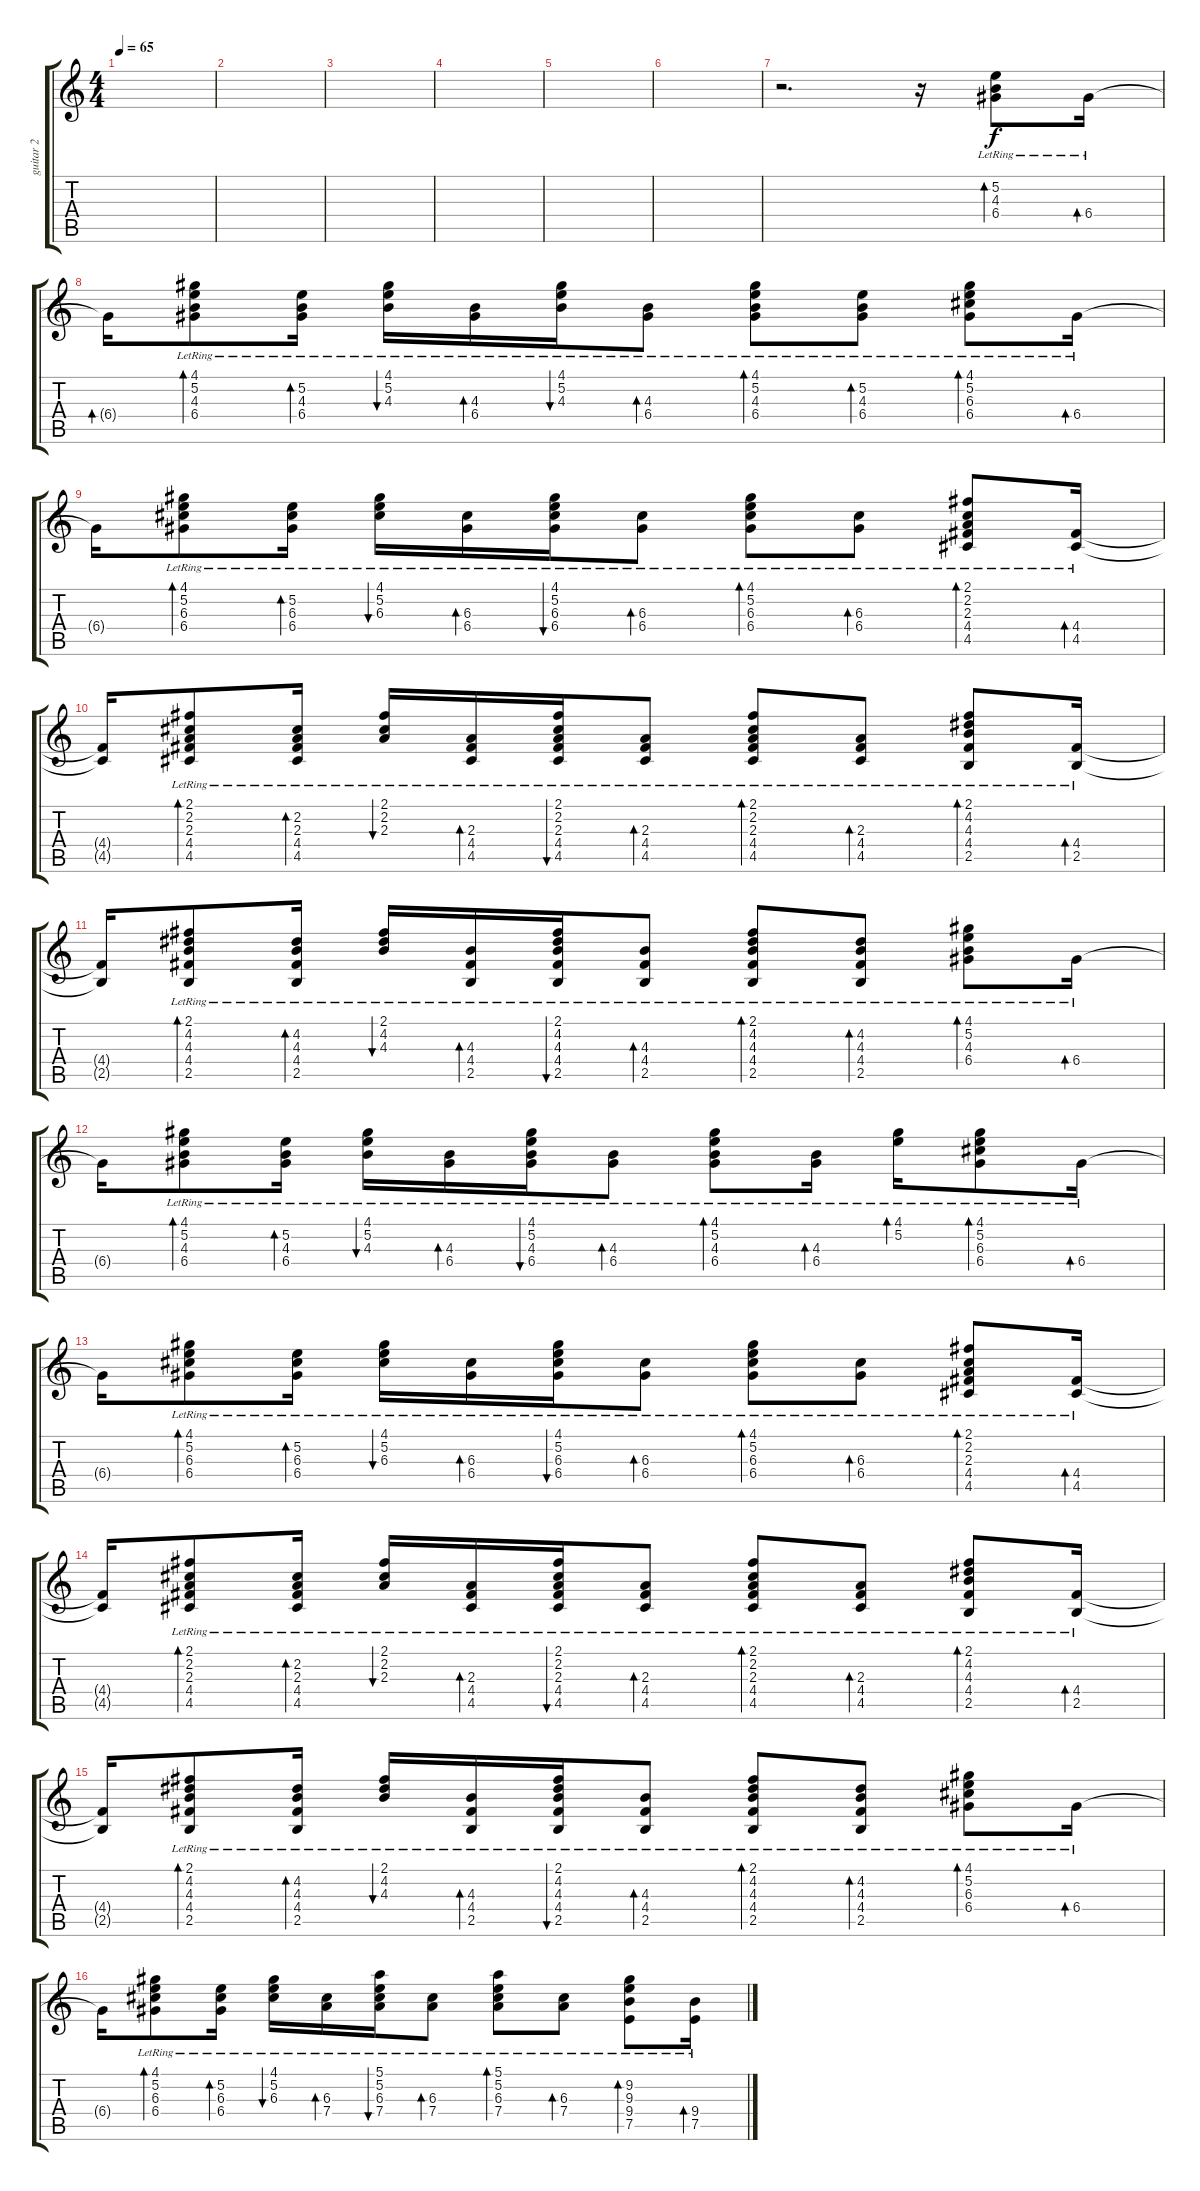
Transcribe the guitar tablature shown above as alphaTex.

\track ("guitar 2" "guitar 2") {instrument electricguitarclean}
\staff {score tabs}
\tuning (E4 B3 G3 D3 A2 E2) {hide}
\ts (4 4)
\tempo 65
\clef g2
\ks c
|
|
|
|
|
|
r.2{d} r.16 (5.2{lr} 4.3{lr} 6.4{lr}).8{bd 30} 6.4{lr}.16{bd 240} |
6.4{t}.16{bd 30} (4.1{lr} 5.2{lr} 4.3{lr} 6.4{lr}).8{bd 30} (5.2{lr} 4.3{lr} 6.4{lr}).16{bd 30} (4.1{lr} 5.2{lr} 4.3{lr}).16{bu 30} (4.3{lr} 6.4{lr}).16{bd 30} (4.1{lr} 5.2{lr} 4.3{lr}).16{bu 30} (4.3{lr} 6.4{lr}).8{bd 30} (4.1{lr} 5.2{lr} 4.3{lr} 6.4{lr}).8{bd 30} (5.2 4.3{lr} 6.4{lr}).8{bd 30} (4.1 5.2 6.3{lr} 6.4{lr}).8{bd 30} 6.4{lr}.16{bd 60} |
6.4{t}.16 (4.1{lr} 5.2{lr} 6.3{lr} 6.4{lr}).8{bd 30} (5.2{lr} 6.3{lr} 6.4{lr}).16{bd 30} (4.1{lr} 5.2{lr} 6.3{lr}).16{bu 30} (6.3{lr} 6.4{lr}).16{bd 30} (4.1 5.2{lr} 6.3{lr} 6.4{lr}).16{bu 30} (6.3{lr} 6.4{lr}).8{bd 30} (4.1{lr} 5.2{lr} 6.3{lr} 6.4{lr}).8{bd 30} (6.3{lr} 6.4{lr}).8{bd 30} (2.1 2.2 2.3{lr} 4.4{lr} 4.5).8{bd 30} (4.4{lr} 4.5).16{bd 30} |
(4.4{t} 4.5{t}).16 (2.1{lr} 2.2{lr} 2.3{lr} 4.4{lr} 4.5).8{bd 30} (2.2{lr} 2.3{lr} 4.4{lr} 4.5).16{bd 30} (2.1{lr} 2.2{lr} 2.3{lr}).16{bu 30} (2.3{lr} 4.4{lr} 4.5).16{bd 30} (2.1{lr} 2.2{lr} 2.3{lr} 4.4{lr} 4.5).16{bu 30} (2.3{lr} 4.4{lr} 4.5).8{bd 30} (2.1{lr} 2.2{lr} 2.3{lr} 4.4{lr} 4.5).8{bd 30} (2.3{lr} 4.4{lr} 4.5).8{bd 30} (2.1 4.2 4.3{lr} 4.4{lr} 2.5).8{bd 30} (4.4{lr} 2.5).16{bd 30} |
(4.4{t} 2.5{t}).16 (2.1{lr} 4.2{lr} 4.3{lr} 4.4{lr} 2.5).8{bd 30} (4.2{lr} 4.3{lr} 4.4{lr} 2.5).16{bd 30} (2.1{lr} 4.2{lr} 4.3{lr}).16{bu 30} (4.3{lr} 4.4{lr} 2.5).16{bd 30} (2.1{lr} 4.2{lr} 4.3{lr} 4.4{lr} 2.5).16{bu 30} (4.3{lr} 4.4{lr} 2.5).8{bd 30} (2.1{lr} 4.2{lr} 4.3{lr} 4.4{lr} 2.5).8{bd 30} (4.2 4.3{lr} 4.4{lr} 2.5).8{bd 30} (4.1 5.2 4.3{lr} 6.4{lr}).8{bd 30} 6.4{lr}.16{bd 30} |
6.4{t}.16 (4.1{lr} 5.2{lr} 4.3{lr} 6.4{lr}).8{bd 30} (5.2{lr} 4.3{lr} 6.4{lr}).16{bd 30} (4.1{lr} 5.2{lr} 4.3{lr}).16{bu 30} (4.3{lr} 6.4{lr}).16{bd 30} (4.1{lr} 5.2{lr} 4.3{lr} 6.4{lr}).16{bu 30} (4.3{lr} 6.4{lr}).8{bd 30} (4.1{lr} 5.2{lr} 4.3{lr} 6.4{lr}).8{bd 30} (4.3{lr} 6.4{lr}).16{bd 30} (4.1{lr} 5.2{lr}).16{bd 30} (4.1 5.2 6.3{lr} 6.4{lr}).8{bd 30} 6.4{lr}.16{bd 30} |
6.4{t}.16 (4.1{lr} 5.2{lr} 6.3{lr} 6.4{lr}).8{bd 30} (5.2{lr} 6.3{lr} 6.4{lr}).16{bd 30} (4.1{lr} 5.2{lr} 6.3{lr}).16{bu 30} (6.3{lr} 6.4{lr}).16{bd 30} (4.1 5.2{lr} 6.3{lr} 6.4{lr}).16{bu 30} (6.3{lr} 6.4{lr}).8{bd 30} (4.1{lr} 5.2{lr} 6.3{lr} 6.4{lr}).8{bd 30} (6.3{lr} 6.4{lr}).8{bd 30} (2.1 2.2 2.3{lr} 4.4{lr} 4.5).8{bd 30} (4.4{lr} 4.5).16{bd 30} |
(4.4{t} 4.5{t}).16 (2.1{lr} 2.2{lr} 2.3{lr} 4.4{lr} 4.5).8{bd 30} (2.2{lr} 2.3{lr} 4.4{lr} 4.5).16{bd 30} (2.1{lr} 2.2{lr} 2.3{lr}).16{bu 30} (2.3{lr} 4.4{lr} 4.5).16{bd 30} (2.1{lr} 2.2{lr} 2.3{lr} 4.4{lr} 4.5).16{bu 30} (2.3{lr} 4.4{lr} 4.5).8{bd 30} (2.1{lr} 2.2{lr} 2.3{lr} 4.4{lr} 4.5).8{bd 30} (2.3{lr} 4.4{lr} 4.5).8{bd 30} (2.1 4.2 4.3{lr} 4.4{lr} 2.5).8{bd 30} (4.4{lr} 2.5).16{bd 30} |
(4.4{t} 2.5{t}).16 (2.1{lr} 4.2{lr} 4.3{lr} 4.4{lr} 2.5).8{bd 30} (4.2{lr} 4.3{lr} 4.4{lr} 2.5).16{bd 30} (2.1{lr} 4.2{lr} 4.3{lr}).16{bu 30} (4.3{lr} 4.4{lr} 2.5).16{bd 30} (2.1{lr} 4.2{lr} 4.3{lr} 4.4{lr} 2.5).16{bu 30} (4.3{lr} 4.4{lr} 2.5).8{bd 30} (2.1{lr} 4.2{lr} 4.3{lr} 4.4{lr} 2.5).8{bd 30} (4.2 4.3{lr} 4.4{lr} 2.5).8{bd 30} (4.1 5.2 6.3{lr} 6.4{lr}).8{bd 30} 6.4{lr}.16{bd 30} |
6.4{t}.16 (4.1{lr} 5.2{lr} 6.3{lr} 6.4{lr}).8{bd 30} (5.2{lr} 6.3{lr} 6.4{lr}).16{bd 30} (4.1{lr} 5.2{lr} 6.3{lr}).16{bu 30} (6.3{lr} 7.4{lr}).16{bd 30} (5.1{lr} 5.2{lr} 6.3{lr} 7.4{lr}).16{bu 30} (6.3{lr} 7.4{lr}).8{bd 30} (5.1{lr} 5.2{lr} 6.3{lr} 7.4{lr}).8{bd 30} (6.3{lr} 7.4{lr}).8{bd 30} (9.2{lr} 9.3{lr} 9.4{lr} 7.5{lr}).8{bd 30} (9.4{lr} 7.5{lr}).16{bd 30}
